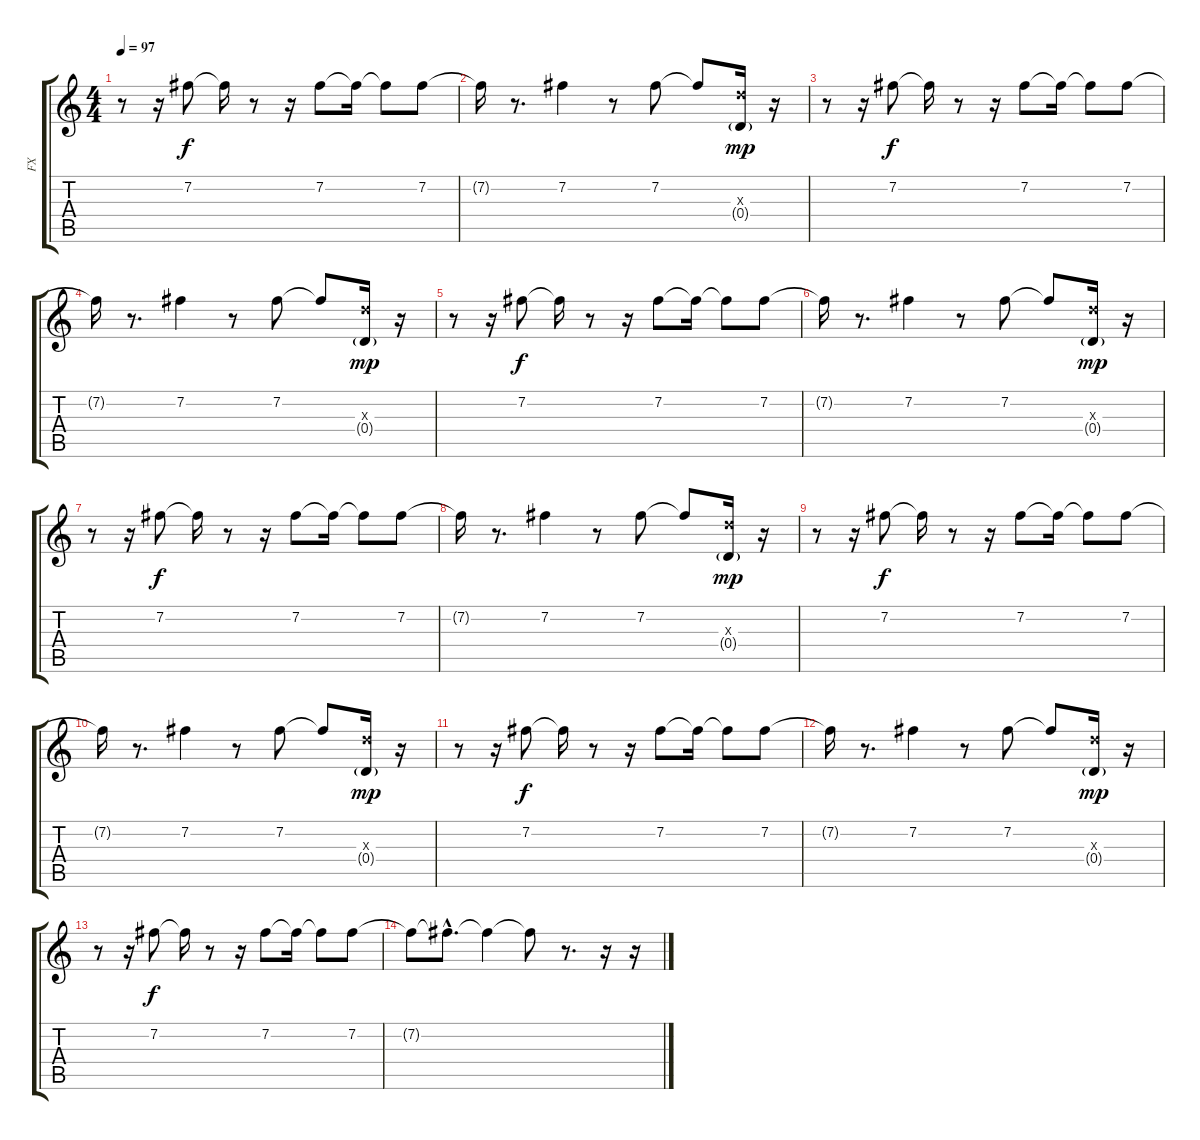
\track ("FX" "FX") {instrument synthbass1}
\staff {score tabs}
\tuning (E4 B3 G3 D3 A2 E2) {hide}
\ts (4 4)
\tempo 97
\clef g2
\ks c
r.8{dy mp volume 4} r.16 7.2.8{dy f} 7.2{t}.16 r.8 r.16 7.2.8 7.2{t}.16 7.2{t}.8 7.2.8 |
7.2{t}.16 r.8{d} 7.2.4 r.8 7.2.8 7.2{t}.8 (7.3{x} 0.4{g}).16{dy mp} r.16 |
r.8{volume 4} r.16 7.2.8{dy f} 7.2{t}.16 r.8 r.16 7.2.8 7.2{t}.16 7.2{t}.8 7.2.8 |
7.2{t}.16 r.8{d} 7.2.4 r.8 7.2.8 7.2{t}.8 (7.3{x} 0.4{g}).16{dy mp} r.16 |
r.8{volume 4} r.16 7.2.8{dy f} 7.2{t}.16 r.8 r.16 7.2.8 7.2{t}.16 7.2{t}.8 7.2.8 |
7.2{t}.16 r.8{d} 7.2.4 r.8 7.2.8 7.2{t}.8 (7.3{x} 0.4{g}).16{dy mp} r.16 |
r.8{volume 4} r.16 7.2.8{dy f} 7.2{t}.16 r.8 r.16 7.2.8 7.2{t}.16 7.2{t}.8 7.2.8 |
7.2{t}.16 r.8{d} 7.2.4 r.8 7.2.8 7.2{t}.8 (7.3{x} 0.4{g}).16{dy mp} r.16 |
r.8{volume 4} r.16 7.2.8{dy f} 7.2{t}.16 r.8 r.16 7.2.8 7.2{t}.16 7.2{t}.8 7.2.8 |
7.2{t}.16 r.8{d} 7.2.4 r.8 7.2.8 7.2{t}.8 (7.3{x} 0.4{g}).16{dy mp} r.16 |
r.8{volume 4} r.16 7.2.8{dy f} 7.2{t}.16 r.8 r.16 7.2.8 7.2{t}.16 7.2{t}.8 7.2.8 |
7.2{t}.16 r.8{d} 7.2.4 r.8 7.2.8 7.2{t}.8 (7.3{x} 0.4{g}).16{dy mp} r.16 |
r.8{volume 4} r.16 7.2.8{dy f} 7.2{t}.16 r.8 r.16 7.2.8 7.2{t}.16 7.2{t}.8 7.2.8 |
7.2{t}.8 7.2{hac t}.8{d} 7.2{t}.4 7.2{t}.8 r.8{d} r.16 r.16
